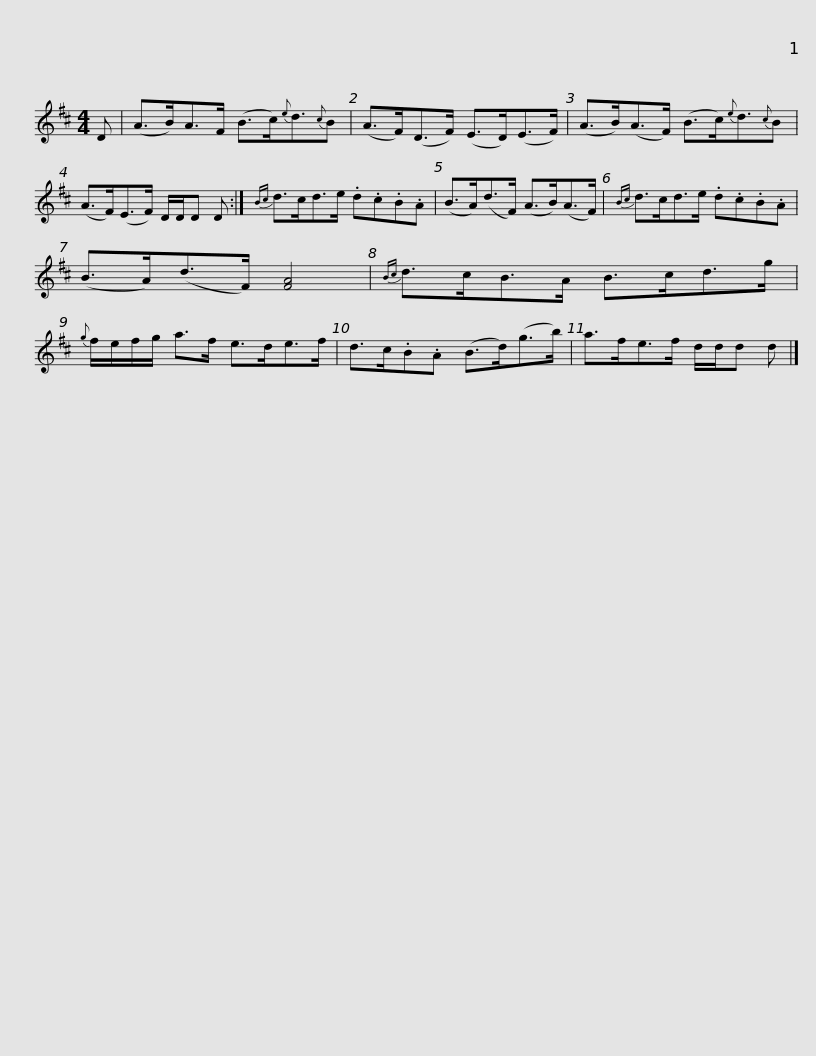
X:1
L:1/8
M:4/4
I:linebreak $
K:D
V:1 treble
V:1
 D | (A>B)A>F (B>c){e}d3/2{c}B | (A>F)(D>F) (E>D)(E>F) | (A>B)(A>F) (B>c){e}d3/2{c}B |$ (A>F)(E>F) D/D/D D :| %5
{Bc} d>cd>e .d.c.B.A | (B>A)(d>F) (A>B)(A>F) |{Bc} d>cd>e .d.c.B.A | (B>A)(d>F) [FA]4 |${Bc} d>cB>A B>cd>g | %10
{g} f/e/f/g/ a>f e>de>f | d>c.B.A (B>d)(g>b) | a>fe>f d/d/d d |] %13
